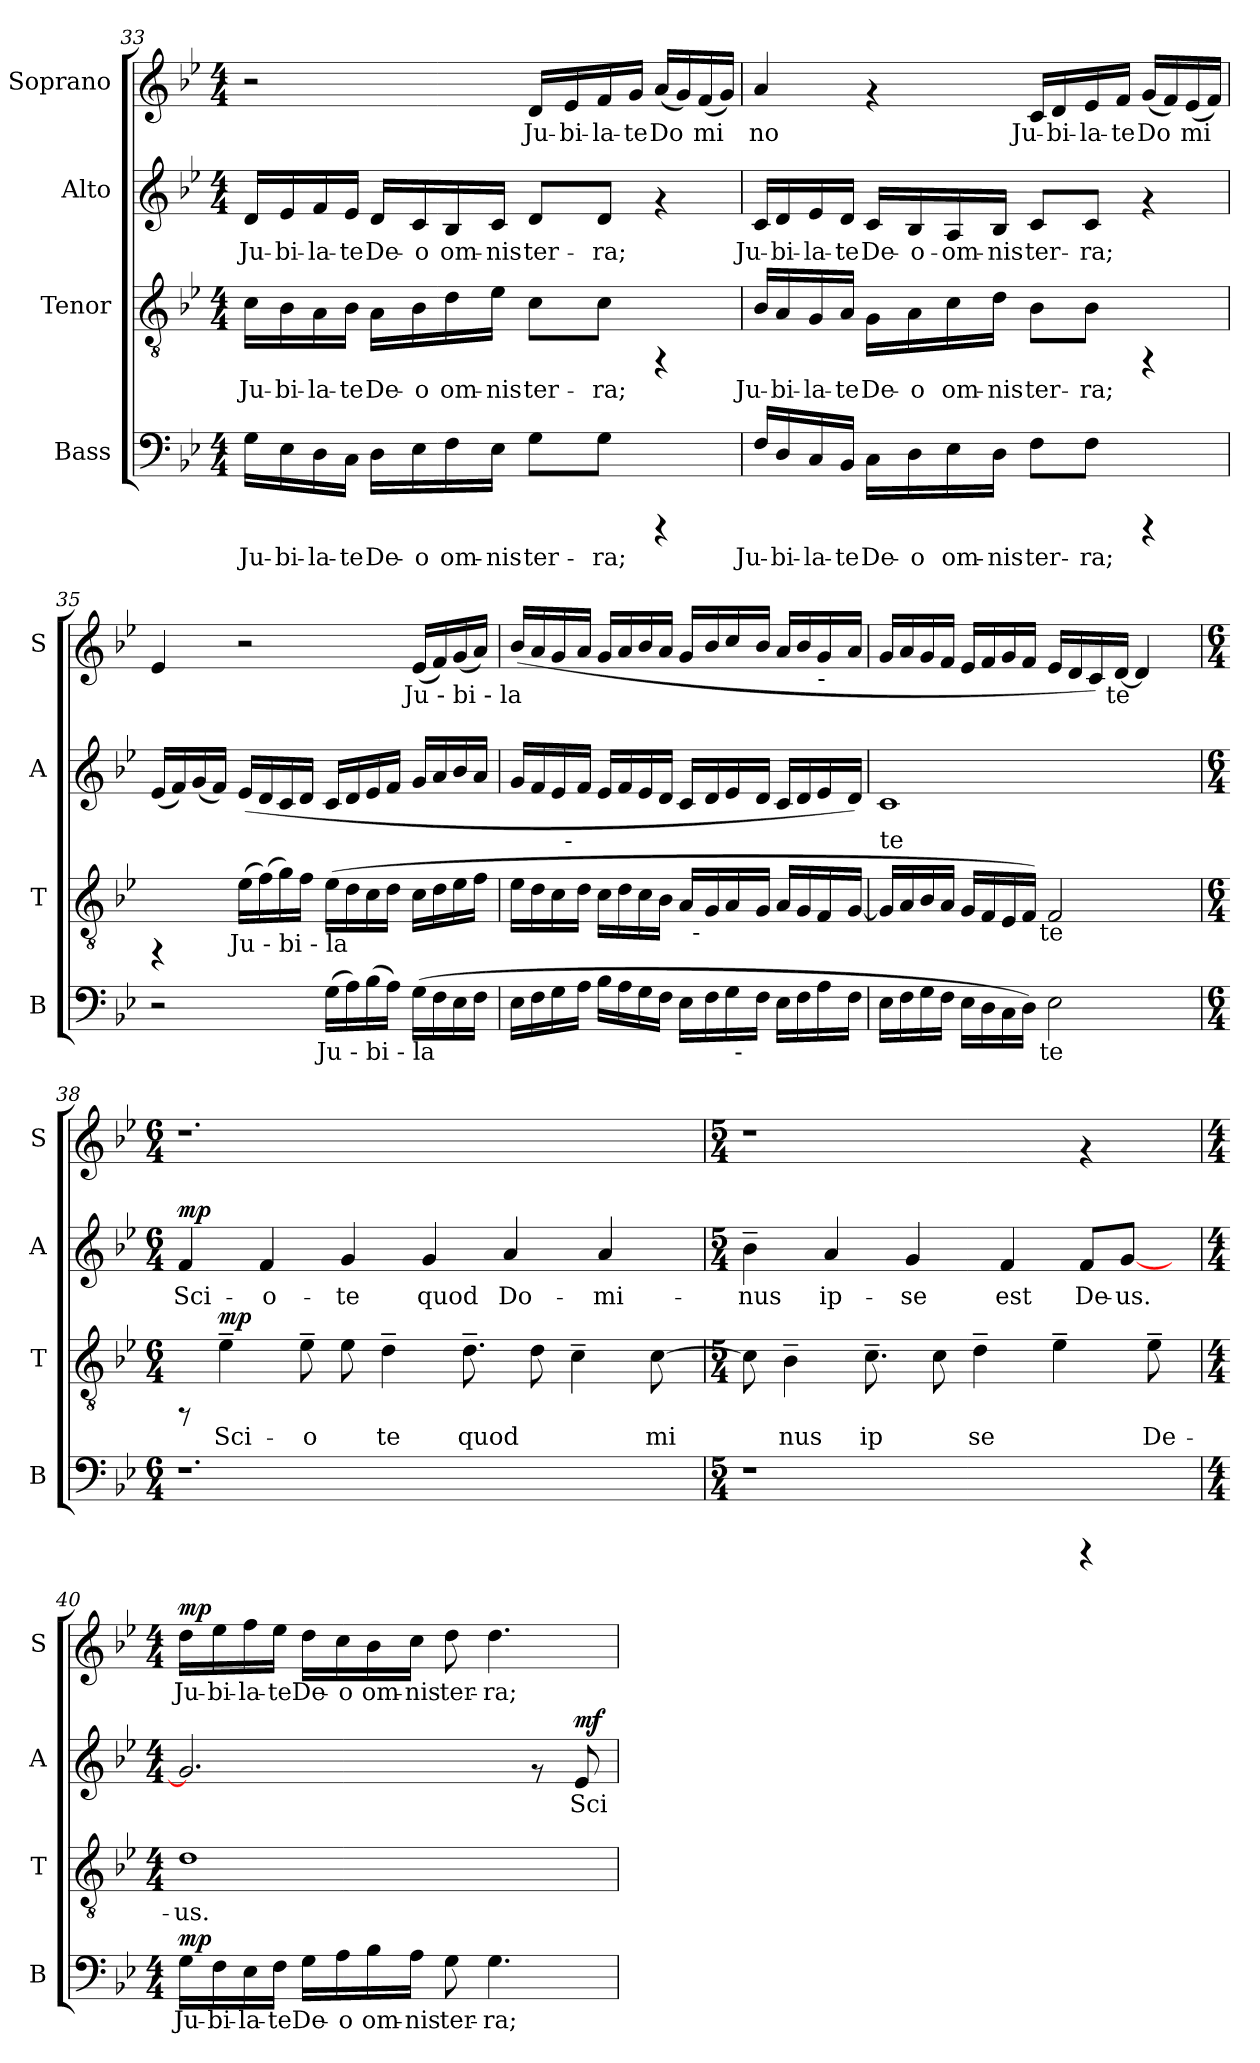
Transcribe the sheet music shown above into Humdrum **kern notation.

**kern	**text	**dynam	**kern	**text	**dynam	**kern	**text	**dynam	**kern	**text	**dynam
*part4	*part4	*part4	*part3	*part3	*part3	*part2	*part2	*part2	*part1	*part1	*part1
*staff4	*staff4	*staff4	*staff3	*staff3	*staff3	*staff2	*staff2	*staff2	*staff1	*staff1	*staff1
*I"Bass	*	*	*I"Tenor	*	*	*I"Alto	*	*	*I"Soprano	*	*
*I'B	*	*	*I'T	*	*	*I'A	*	*	*I'S	*	*
!!LO:PB:g=z
*clefF4	*	*	*clefGv2	*	*	*clefG2	*	*	*clefG2	*	*
*k[b-e-]	*	*	*k[b-e-]	*	*	*k[b-e-]	*	*	*k[b-e-]	*	*
*B-:	*	*	*B-:	*	*	*B-:	*	*	*B-:	*	*
*M4/4	*	*	*M4/4	*	*	*M4/4	*	*	*M4/4	*	*
=33	=33	=33	=33	=33	=33	=33	=33	=33	=33	=33	=33
!	!LO:LY:b:cj	!	!	!LO:LY:b:cj	!	!	!LO:LY:b:cj	!	!	!	!
16G\L	Ju-	.	16c\L	Ju-	.	16d/L	Ju-	.	2r	.	.
!	!LO:LY:b:cj	!	!	!LO:LY:b:cj	!	!	!LO:LY:b:cj	!	!	!	!
16E-\	-bi-	.	16B-\	-bi-	.	16e-/	-bi-	.	.	.	.
!	!LO:LY:b:cj	!	!	!LO:LY:b:cj	!	!	!LO:LY:b:cj	!	!	!	!
16D\	-la-	.	16A\	-la-	.	16f/	-la-	.	.	.	.
!	!LO:LY:b:cj	!	!	!LO:LY:b:cj	!	!	!LO:LY:b:cj	!	!	!	!
16C\J	-te	.	16B-\J	-te	.	16e-/J	-te	.	.	.	.
!	!LO:LY:b:cj	!	!	!LO:LY:b:cj	!	!	!LO:LY:b:cj	!	!	!	!
16D\L	De-	.	16A\L	De-	.	16d/L	De-	.	.	.	.
!	!LO:LY:b:cj	!	!	!LO:LY:b:cj	!	!	!LO:LY:b:cj	!	!	!	!
16E-\	-o	.	16B-\	-o	.	16c/	-o	.	.	.	.
!	!LO:LY:b:cj	!	!	!LO:LY:b:cj	!	!	!LO:LY:b:cj	!	!	!	!
16F\	om-	.	16d\	om-	.	16B-/	om-	.	.	.	.
!	!LO:LY:b:cj	!	!	!LO:LY:b:cj	!	!	!LO:LY:b:cj	!	!	!	!
16E-\J	-nis	.	16e-\J	-nis	.	16c/J	-nis	.	.	.	.
!	!LO:LY:b:cj	!	!	!LO:LY:b:cj	!	!	!LO:LY:b:cj	!	!	!LO:LY:b:cj	!
8G\L	ter-	.	8c\L	ter-	.	8d/L	ter-	.	16d/L	Ju-	.
!	!	!	!	!	!	!	!	!	!	!LO:LY:b:cj	!
.	.	.	.	.	.	.	.	.	16e-/	-bi-	.
!	!LO:LY:b:cj	!	!	!LO:LY:b:cj	!	!	!LO:LY:b:cj	!	!	!LO:LY:b:cj	!
8G\J	-ra;	.	8c\J	-ra;	.	8d/J	-ra;	.	16f/	-la-	.
!	!	!	!	!	!	!	!	!	!	!LO:LY:b:cj	!
.	.	.	.	.	.	.	.	.	16g/J	-te	.
!	!	!	!	!	!	!	!	!	!	!LO:LY:b:cj	!
4rCCC	.	.	4rFF	.	.	4rf	.	.	(<16a/L	Do-	.
!	!	!	!	!	!	!	!	!	!	!LO:LY:b:cj	!
.	.	.	.	.	.	.	.	.	16g/)	--	.
!	!	!	!	!	!	!	!	!	!	!LO:LY:b:cj	!
.	.	.	.	.	.	.	.	.	(<16f/	-mi-	.
!	!	!	!	!	!	!	!	!	!	!LO:LY:b:cj	!
.	.	.	.	.	.	.	.	.	16g/J)	--	.
=34	=34	=34	=34	=34	=34	=34	=34	=34	=34	=34	=34
!	!LO:LY:b:cj	!	!	!LO:LY:b:cj	!	!	!LO:LY:b:cj	!	!	!LO:LY:b:cj	!
16F/L	Ju-	.	16B-/L	Ju-	.	16c/L	Ju-	.	4a/	-no	.
!	!LO:LY:b:cj	!	!	!LO:LY:b:cj	!	!	!LO:LY:b:cj	!	!	!	!
16D/	-bi-	.	16A/	-bi-	.	16d/	-bi-	.	.	.	.
!	!LO:LY:b:cj	!	!	!LO:LY:b:cj	!	!	!LO:LY:b:cj	!	!	!	!
16C/	-la-	.	16G/	-la-	.	16e-/	-la-	.	.	.	.
!	!LO:LY:b:cj	!	!	!LO:LY:b:cj	!	!	!LO:LY:b:cj	!	!	!	!
16BB-/J	-te	.	16A/J	-te	.	16d/J	-te	.	.	.	.
!	!LO:LY:b:cj	!	!	!LO:LY:b:cj	!	!	!LO:LY:b:cj	!	!	!	!
16C\L	De-	.	16G\L	De-	.	16c/L	De-	.	4rf	.	.
!	!LO:LY:b:cj	!	!	!LO:LY:b:cj	!	!	!LO:LY:b:cj	!	!	!	!
16D\	-o	.	16A\	-o	.	16B-/	-o-	.	.	.	.
!	!LO:LY:b:cj	!	!	!LO:LY:b:cj	!	!	!LO:LY:b:cj	!	!	!	!
16E-\	om-	.	16c\	om-	.	16A/	-om-	.	.	.	.
!	!LO:LY:b:cj	!	!	!LO:LY:b:cj	!	!	!LO:LY:b:cj	!	!	!	!
16D\J	-nis	.	16d\J	-nis	.	16B-/J	-nis	.	.	.	.
!	!LO:LY:b:cj	!	!	!LO:LY:b:cj	!	!	!LO:LY:b:cj	!	!	!LO:LY:b:cj	!
8F\L	ter-	.	8B-\L	ter-	.	8c/L	ter-	.	16c/L	Ju-	.
!	!	!	!	!	!	!	!	!	!	!LO:LY:b:cj	!
.	.	.	.	.	.	.	.	.	16d/	-bi-	.
!	!LO:LY:b:cj	!	!	!LO:LY:b:cj	!	!	!LO:LY:b:cj	!	!	!LO:LY:b:cj	!
8F\J	-ra;	.	8B-\J	-ra;	.	8c/J	-ra;	.	16e-/	-la-	.
!	!	!	!	!	!	!	!	!	!	!LO:LY:b:cj	!
.	.	.	.	.	.	.	.	.	16f/J	-te	.
!	!	!	!	!	!	!	!	!	!	!LO:LY:b:cj	!
4rCCC	.	.	4rFF	.	.	4rf	.	.	(<16g/L	Do-	.
!	!	!	!	!	!	!	!	!	!	!LO:LY:b:cj	!
.	.	.	.	.	.	.	.	.	16f/)	--	.
!	!	!	!	!	!	!	!	!	!	!LO:LY:b:cj	!
.	.	.	.	.	.	.	.	.	(<16e-/	-mi-	.
!	!	!	!	!	!	!	!	!	!	!LO:LY:b:cj	!
.	.	.	.	.	.	.	.	.	16f/J)	--	.
!!LO:LB:g=z
=35	=35	=35	=35	=35	=35	=35	=35	=35	=35	=35	=35
!	!	!	!	!	!	!	!	!	!LO:TX:b:t=no	!	!
!	!	!	!LO:TX:a:t=Ju - bi - la	!	!	!	!	!	!	!	!
!	!	!	!	!	!	!	!LO:LY:b:cj	!	!	!LO:LY:b:cj	!
*^	*	*	*^	*	*	*	*	*	*^	*	*
2r	4ryy	.	.	4rFF	8...ryy	.	.	(<16e-/L	.	.	4e-/	2ryy	--	.
!	!	!	!	!	!	!	!	!	!LO:LY:b:cj	!	!	!	!	!
.	.	.	.	.	.	.	.	16f/)	.	.	.	.	.	.
!	!	!	!	!	!	!	!	!	!LO:LY:b:cj	!	!	!	!	!
.	.	.	.	.	.	.	.	(<16g/	.	.	.	.	.	.
!	!	!	!	!	!	!	!	!	!LO:LY:b:cj	!	!	!	!	!
.	.	.	.	.	.	.	.	16f/J)	.	.	.	.	.	.
!	!	!	!	!	!LO:TX:b:t=Ju - bi - la	!	!	!	!	!	!	!	!	!
.	.	.	.	.	2ryy	.	.	.	.	.	.	.	.	.
!	!	!	!	!	!	!LO:LY:b:cj	!	!	!LO:LY:b:cj	!	!	!	!	!
.	8...ryy	.	.	(>16e-\L	.	.	.	(<16e-/L	.	.	2r	.	.	.
!	!	!	!	!	!	!LO:LY:b:cj	!	!	!LO:LY:b:cj	!	!	!	!	!
.	.	.	.	(>16f\)	.	.	.	16d/	.	.	.	.	.	.
!	!	!	!	!	!	!LO:LY:b:cj	!	!	!LO:LY:b:cj	!	!	!	!	!
.	.	.	.	16g\)	.	.	.	16c/	.	.	.	.	.	.
!	!	!	!	!	!	!LO:LY:b:cj	!	!	!LO:LY:b:cj	!	!	!	!	!
.	.	.	.	16f\J	.	.	.	16d/J	.	.	.	.	.	.
!	!LO:TX:b:t=Ju - bi - la	!	!	!	!	!	!	!	!	!	!	!	!	!
.	2ryy	.	.	.	.	.	.	.	.	.	.	.	.	.
!	!	!LO:LY:b:cj	!	!	!	!LO:LY:b:cj	!	!	!LO:LY:b:cj	!	!	!	!	!
(>16G\L	.	.	.	(>16e-\L	.	.	.	16c/L	.	.	.	8...ryy	.	.
!	!	!LO:LY:b:cj	!	!	!	!LO:LY:b:cj	!	!	!LO:LY:b:cj	!	!	!	!	!
16A\)	.	.	.	16d\	.	.	.	16d/	.	.	.	.	.	.
!	!	!LO:LY:b:cj	!	!	!	!LO:LY:b:cj	!	!	!LO:LY:b:cj	!	!	!	!	!
(>16B-\	.	.	.	16c\	.	.	.	16e-/	.	.	.	.	.	.
!	!	!LO:LY:b:cj	!	!	!	!LO:LY:b:cj	!	!	!LO:LY:b:cj	!	!	!	!	!
16A\J)	.	.	.	16d\J	.	.	.	16f/J	.	.	.	.	.	.
!	!	!	!	!	!	!	!	!	!	!	!	!LO:TX:b:t=Ju - bi - la	!	!
.	.	.	.	.	4ryy	.	.	.	.	.	.	4ryy	.	.
!	!	!LO:LY:b:cj	!	!	!	!LO:LY:b:cj	!	!	!LO:LY:b:cj	!	!	!	!LO:LY:b:cj	!
(>16G\L	.	.	.	16c\L	.	.	.	16g/L	.	.	(<16e-/L	.	--	.
!	!	!LO:LY:b:cj	!	!	!	!LO:LY:b:cj	!	!	!LO:LY:b:cj	!	!	!	!LO:LY:b:cj	!
16F\	.	.	.	16d\	.	.	.	16a/	.	.	16f/)	.	--	.
!	!	!LO:LY:b:cj	!	!	!	!LO:LY:b:cj	!	!	!LO:LY:b:cj	!	!	!	!LO:LY:b:cj	!
16E-\	.	.	.	16e-\	.	.	.	16b-/	.	.	(<16g/	.	--	.
!	!	!LO:LY:b:cj	!	!	!	!LO:LY:b:cj	!	!	!LO:LY:b:cj	!	!	!	!LO:LY:b:cj	!
16F\J	.	.	.	16f\J	.	.	.	16a/J	.	.	16a/J)	.	--	.
.	64ryy	.	.	.	64ryy	.	.	.	.	.	.	64ryy	.	.
=36	=36	=36	=36	=36	=36	=36	=36	=36	=36	=36	=36	=36	=36	=36
!	!	!LO:LY:b:cj	!	!	!	!LO:LY:b:cj	!	!	!LO:LY:b:cj	!	!	!	!LO:LY:b:cj	!
*	*	*	*	*	*^	*	*	*	*	*	*v	*v	*	*
16E-\L	2ryy	.	.	16e-\L	8ryy	2ryy	.	.	16g/L	.	.	(<16b-/L	--	.
!	!	!LO:LY:b:cj	!	!	!	!	!LO:LY:b:cj	!	!	!LO:LY:b:cj	!	!	!LO:LY:b:cj	!
16F\	.	.	.	16d\	.	.	.	.	16f/	.	.	16a/	--	.
!	!	!LO:LY:b:cj	!	!	!	!	!LO:LY:b:cj	!	!	!LO:LY:b:cj	!	!	!LO:LY:b:cj	!
16G\	.	.	.	16c\	32ryy	.	.	.	16e-/	.	.	16g/	--	.
!	!	!	!	!	!LO:TX:a:t=-	!	!	!	!	!	!	!	!	!
.	.	.	.	.	2ryy	.	.	.	.	.	.	.	.	.
!	!	!LO:LY:b:cj	!	!	!	!	!LO:LY:b:cj	!	!	!LO:LY:b:cj	!	!	!LO:LY:b:cj	!
16A\J	.	.	.	16d\J	.	.	.	.	16f/J	.	.	16a/J	--	.
!	!	!LO:LY:b:cj	!	!	!	!	!LO:LY:b:cj	!	!	!LO:LY:b:cj	!	!	!LO:LY:b:cj	!
16B-\L	.	.	.	16c\L	.	.	.	.	16e-/L	.	.	16g/L	--	.
!	!	!LO:LY:b:cj	!	!	!	!	!LO:LY:b:cj	!	!	!LO:LY:b:cj	!	!	!LO:LY:b:cj	!
16A\	.	.	.	16d\	.	.	.	.	16f/	.	.	16a/	--	.
!	!	!LO:LY:b:cj	!	!	!	!	!LO:LY:b:cj	!	!	!LO:LY:b:cj	!	!	!LO:LY:b:cj	!
16G\	.	.	.	16c\	.	.	.	.	16e-/	.	.	16b-/	--	.
!	!	!LO:LY:b:cj	!	!	!	!	!LO:LY:b:cj	!	!	!LO:LY:b:cj	!	!	!LO:LY:b:cj	!
16F\J	.	.	.	16B-\J	.	.	.	.	16d/J	.	.	16a/J	--	.
!	!	!LO:LY:b:cj	!	!	!	!	!LO:LY:b:cj	!	!	!LO:LY:b:cj	!	!	!LO:LY:b:cj	!
16E-\L	8ryy	.	.	16A/L	.	32ryy	.	.	16c/L	.	.	16g/L	--	.
!	!	!	!	!	!	!LO:TX:b:t=-	!	!	!	!	!	!	!	!
.	.	.	.	.	.	4...ryy	.	.	.	.	.	.	.	.
!	!	!LO:LY:b:cj	!	!	!	!	!LO:LY:b:cj	!	!	!LO:LY:b:cj	!	!	!LO:LY:b:cj	!
16F\	.	.	.	16G/	.	.	.	.	16d/	.	.	16b-/	--	.
!	!	!LO:LY:b:cj	!	!	!	!	!LO:LY:b:cj	!	!	!LO:LY:b:cj	!	!	!LO:LY:b:cj	!
16G\	64ryy	.	.	16A/	.	.	.	.	16e-/	.	.	16cc/	--	.
!	!LO:TX:b:t=-	!	!	!	!	!	!	!	!	!	!	!	!	!
.	4ryy	.	.	.	.	.	.	.	.	.	.	.	.	.
.	.	.	.	.	4ryy	.	.	.	.	.	.	.	.	.
!	!	!LO:LY:b:cj	!	!	!	!	!LO:LY:b:cj	!	!	!LO:LY:b:cj	!	!	!LO:LY:b:cj	!
16F\J	.	.	.	16G/J	.	.	.	.	16d/J	.	.	16b-/J	--	.
!	!	!LO:LY:b:cj	!	!	!	!	!LO:LY:b:cj	!	!	!LO:LY:b:cj	!	!	!LO:LY:b:cj	!
16E-\L	.	.	.	16A/L	.	.	.	.	16c/L	.	.	16a/L	--	.
!	!	!LO:LY:b:cj	!	!	!	!	!LO:LY:b:cj	!	!	!LO:LY:b:cj	!	!	!LO:LY:b:cj	!
16F\	.	.	.	16G/	.	.	.	.	16d/	.	.	16b-/	--	.
!	!	!	!	!	!	!	!	!	!	!	!	!LO:TX:b:t=-	!	!
!	!	!LO:LY:b:cj	!	!	!	!	!LO:LY:b:cj	!	!	!LO:LY:b:cj	!	!	!LO:LY:b:cj	!
16A\	.	.	.	16F/	.	.	.	.	16e-/	.	.	16g/	--	.
.	16..ryy	.	.	.	.	.	.	.	.	.	.	.	.	.
.	.	.	.	.	16.ryy	.	.	.	.	.	.	.	.	.
!	!	!LO:LY:b:cj	!	!	!	!	!LO:LY:b:cj	!	!	!LO:LY:b:cj	!	!	!LO:LY:b:cj	!
16F\J	.	.	.	[<16G/J	.	.	.	.	16d/J)	.	.	16a/J	--	.
=37	=37	=37	=37	=37	=37	=37	=37	=37	=37	=37	=37	=37	=37	=37
!	!	!	!	!LO:TX:a:t=te	!	!	!	!	!	!	!	!	!	!
!	!	!LO:LY:b:cj	!	!	!	!	!LO:LY:b:cj	!	!	!LO:LY:b:cj	!	!	!LO:LY:b:cj	!
*	*	*	*	*	*v	*v	*	*	*	*	*	*^	*	*
16E-\L	4ryy	.	.	16G/L]	4ryy	.	.	1c	.	.	16g/L	2ryy	--	.
!	!	!LO:LY:b:cj	!	!	!	!LO:LY:b:cj	!	!	!	!	!	!	!LO:LY:b:cj	!
16F\	.	.	.	16A/	.	.	.	.	.	.	16a/	.	--	.
!	!	!LO:LY:b:cj	!	!	!	!LO:LY:b:cj	!	!	!	!	!	!	!LO:LY:b:cj	!
16G\	.	.	.	16B-/	.	.	.	.	.	.	16g/	.	--	.
!	!	!LO:LY:b:cj	!	!	!	!LO:LY:b:cj	!	!	!	!	!	!	!LO:LY:b:cj	!
16F\J	.	.	.	16A/J	.	.	.	.	.	.	16f/J	.	--	.
!	!	!LO:LY:b:cj	!	!	!	!LO:LY:b:cj	!	!	!	!	!	!	!LO:LY:b:cj	!
16E-\L	8...ryy	.	.	16G/L	8...ryy	.	.	.	.	.	16e-/L	.	--	.
!	!	!LO:LY:b:cj	!	!	!	!LO:LY:b:cj	!	!	!	!	!	!	!LO:LY:b:cj	!
16D\	.	.	.	16F/	.	.	.	.	.	.	16f/	.	--	.
!	!	!LO:LY:b:cj	!	!	!	!LO:LY:b:cj	!	!	!	!	!	!	!LO:LY:b:cj	!
16C\	.	.	.	16E-/	.	.	.	.	.	.	16g/	.	--	.
!	!	!LO:LY:b:cj	!	!	!	!LO:LY:b:cj	!	!	!	!	!	!	!LO:LY:b:cj	!
16D\J)	.	.	.	16F/J)	.	.	.	.	.	.	16f/J	.	--	.
!	!	!	!	!	!LO:TX:b:t=te	!	!	!	!	!	!	!	!	!
!	!LO:TX:b:t=te	!	!	!	!	!	!	!	!	!	!	!	!	!
.	2ryy	.	.	.	2ryy	.	.	.	.	.	.	.	.	.
!	!	!LO:LY:b:cj	!	!	!	!LO:LY:b:cj	!	!	!	!	!	!	!LO:LY:b:cj	!
2E-\	.	.	.	2F/	.	.	.	.	.	.	16e-/L	8ryy	--	.
!	!	!	!	!	!	!	!	!	!	!	!	!	!LO:LY:b:cj	!
.	.	.	.	.	.	.	.	.	.	.	16d/	.	--	.
!	!	!	!	!	!	!	!	!	!	!	!	!	!LO:LY:b:cj	!
.	.	.	.	.	.	.	.	.	.	.	16c/)	32.ryy	--	.
!	!	!	!	!	!	!	!	!	!	!	!	!LO:TX:b:t=te	!	!
.	.	.	.	.	.	.	.	.	.	.	.	4ryy	.	.
!	!	!	!	!	!	!	!	!	!	!	!	!	!LO:LY:b:cj	!
.	.	.	.	.	.	.	.	.	.	.	[<16d/J	.	--	.
!	!	!	!	!	!	!	!	!	!	!	!	!	!LO:LY:b:cj	!
.	.	.	.	.	.	.	.	.	.	.	4d/]	.	--	.
.	.	.	.	.	.	.	.	.	.	.	.	16ryy	.	.
.	64ryy	.	.	.	64ryy	.	.	.	.	.	.	64ryy	.	.
*v	*v	*	*	*	*	*	*	*	*	*	*v	*v	*	*
*	*	*	*v	*v	*	*	*	*	*	*	*	*
!!LO:PB:g=z
=38	=38	=38	=38	=38	=38	=38	=38	=38	=38	=38	=38
*M6/4	*	*	*M6/4	*	*	*M6/4	*	*	*M6/4	*	*
*^	*	*	*^	*	*	*	*	*	*^	*	*
!	!	!	!	!	!	!	!	!	!LO:LY:b:cj	!LO:DY:a	!	!	!	!
*v	*v	*	*	*	*	*	*	*	*	*	*v	*v	*	*
*	*	*	*v	*v	*	*	*	*	*	*	*	*
1.r	.	.	8rFF	.	.	4f/	Sci-	mp	1.r	.	.
!	!	!	!	!LO:LY:b:cj	!LO:DY:a	!	!	!	!	!	!
.	.	.	4e-~>\	Sci-	mp	.	.	.	.	.	.
!	!	!	!	!	!	!	!LO:LY:b:cj	!	!	!	!
.	.	.	.	.	.	4f/	-o-	.	.	.	.
!	!	!	!	!LO:LY:b:cj	!	!	!	!	!	!	!
.	.	.	8e-~>\	-o-	.	.	.	.	.	.	.
!	!	!	!	!LO:LY:b:cj	!	!	!LO:LY:b:cj	!	!	!	!
.	.	.	8e-\	--	.	4g/	-te	.	.	.	.
!	!	!	!	!LO:LY:b:cj	!	!	!	!	!	!	!
.	.	.	4d~>\	-te	.	.	.	.	.	.	.
!	!	!	!	!	!	!	!LO:LY:b:cj	!	!	!	!
.	.	.	.	.	.	4g/	quod	.	.	.	.
!	!	!	!	!LO:LY:b:cj	!	!	!	!	!	!	!
.	.	.	8.d~>\	quod	.	.	.	.	.	.	.
!	!	!	!	!	!	!	!LO:LY:b:cj	!	!	!	!
.	.	.	.	.	.	4a/	Do-	.	.	.	.
!	!	!	!	!LO:LY:b:cj	!	!	!	!	!	!	!
.	.	.	8d\	.	.	.	.	.	.	.	.
.	.	.	4c~>\	.	.	.	.	.	.	.	.
!	!	!	!	!	!	!	!LO:LY:b:cj	!	!	!	!
.	.	.	.	.	.	4a/	-mi-	.	.	.	.
!	!	!	!	!LO:LY:b:cj	!	!	!	!	!	!	!
.	.	.	[>8c\	mi-	.	.	.	.	.	.	.
16ryy	.	.	.	.	.	16ryy	.	.	16ryy	.	.
=39	=39	=39	=39	=39	=39	=39	=39	=39	=39	=39	=39
*M5/4	*	*	*M5/4	*	*	*M5/4	*	*	*M5/4	*	*
!	!	!	!	!LO:LY:b:cj	!	!	!LO:LY:b:cj	!	!	!	!
1r	.	.	8c\]	--	.	4b-~>\	-nus	.	1r	.	.
!	!	!	!	!LO:LY:b:cj	!	!	!	!	!	!	!
.	.	.	4B-~>\	-nus	.	.	.	.	.	.	.
!	!	!	!	!	!	!	!LO:LY:b:cj	!	!	!	!
.	.	.	.	.	.	4a/	ip-	.	.	.	.
!	!	!	!	!LO:LY:b:cj	!	!	!	!	!	!	!
.	.	.	8.c~>\	ip-	.	.	.	.	.	.	.
!	!	!	!	!	!	!	!LO:LY:b:cj	!	!	!	!
.	.	.	.	.	.	4g/	-se	.	.	.	.
!	!	!	!	!LO:LY:b:cj	!	!	!	!	!	!	!
.	.	.	8c\	--	.	.	.	.	.	.	.
!	!	!	!	!LO:LY:b:cj	!	!	!	!	!	!	!
.	.	.	4d~>\	-se	.	.	.	.	.	.	.
!	!	!	!	!	!	!	!LO:LY:b:cj	!	!	!	!
.	.	.	.	.	.	4f/	est	.	.	.	.
.	.	.	4e-~>\	.	.	.	.	.	.	.	.
!	!	!	!	!	!	!	!LO:LY:b:cj	!	!	!	!
4rCCC	.	.	.	.	.	8f/L	De-	.	4rf	.	.
!	!	!	!	!	!	!	!LO:LY:b:cj	!	!	!	!
.	.	.	.	.	.	[<8g/J	-us.	.	.	.	.
!	!	!	!	!LO:LY:b:cj	!	!	!	!	!	!	!
.	.	.	8e-~>\	De-	.	.	.	.	.	.	.
16ryy	.	.	.	.	.	16ryy	.	.	16ryy	.	.
=40	=40	=40	=40	=40	=40	=40	=40	=40	=40	=40	=40
*M4/4	*	*	*M4/4	*	*	*M4/4	*	*	*M4/4	*	*
!	!LO:LY:b:cj	!LO:DY:a	!	!LO:LY:b:cj	!	!	!LO:LY:b:cj	!	!	!LO:LY:b:cj	!LO:DY:a
16G\L	Ju-	mp	1d	-us.	.	2.g/]	.	.	16dd\L	-Ju-	mp
!	!LO:LY:b:cj	!	!	!	!	!	!	!	!	!LO:LY:b:cj	!
16F\	-bi-	.	.	.	.	.	.	.	16ee-\	-bi-	.
!	!LO:LY:b:cj	!	!	!	!	!	!	!	!	!LO:LY:b:cj	!
16E-\	-la-	.	.	.	.	.	.	.	16ff\	-la-	.
!	!LO:LY:b:cj	!	!	!	!	!	!	!	!	!LO:LY:b:cj	!
16F\J	-te	.	.	.	.	.	.	.	16ee-\J	-te	.
!	!LO:LY:b:cj	!	!	!	!	!	!	!	!	!LO:LY:b:cj	!
16G\L	De-	.	.	.	.	.	.	.	16dd\L	De-	.
!	!LO:LY:b:cj	!	!	!	!	!	!	!	!	!LO:LY:b:cj	!
16A\	-o	.	.	.	.	.	.	.	16cc\	-o	.
!	!LO:LY:b:cj	!	!	!	!	!	!	!	!	!LO:LY:b:cj	!
16B-\	om-	.	.	.	.	.	.	.	16b-\	om-	.
!	!LO:LY:b:cj	!	!	!	!	!	!	!	!	!LO:LY:b:cj	!
16A\J	-nis	.	.	.	.	.	.	.	16cc\J	-nis	.
!	!LO:LY:b:cj	!	!	!	!	!	!	!	!	!LO:LY:b:cj	!
8G\	ter-	.	.	.	.	.	.	.	8dd\	ter-	.
!	!LO:LY:b:cj	!	!	!	!	!	!	!	!	!LO:LY:b:cj	!
4.G\	-ra;	.	.	.	.	.	.	.	4.dd\	-ra;	.
.	.	.	.	.	.	8rf	.	.	.	.	.
!	!	!	!	!	!	!	!LO:LY:b:cj	!LO:DY:a	!	!	!
.	.	.	.	.	.	8e-/	Sci-	mf	.	.	.
=	=	=	=	=	=	=	=	=	=	=	=
*-	*-	*-	*-	*-	*-	*-	*-	*-	*-	*-	*-
